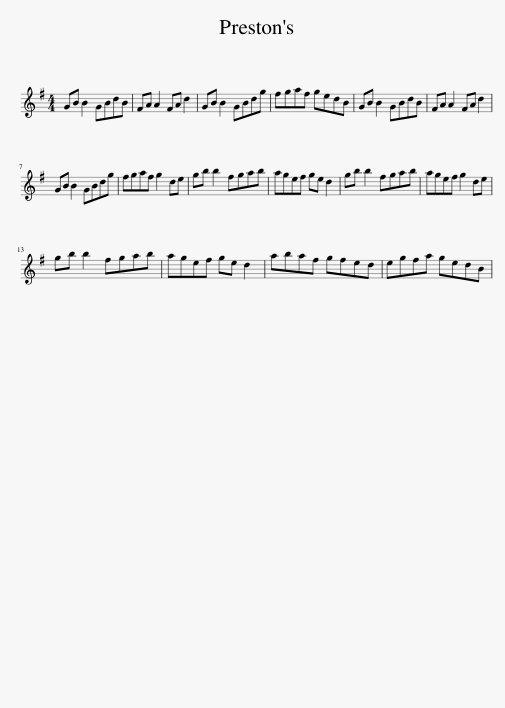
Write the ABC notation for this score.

X:1
L:1/8
M:4/4
I:linebreak $
K:G
V:1 treble
V:1
 GB B2 GBdB | FA A2 FA d2 | GB B2 GBdg | fgaf gedB | GB B2 GBdB | %5
 FA A2 FA d2 |$ GB B2 GBdg | fgaf g2 de | gb b2 fgab | agef ge d2 | %10
 gb b2 fgab | agef g2 de |$ gb b2 fgab | agef ge d2 | abaf gfed | %15
 egfa gedB | %16
